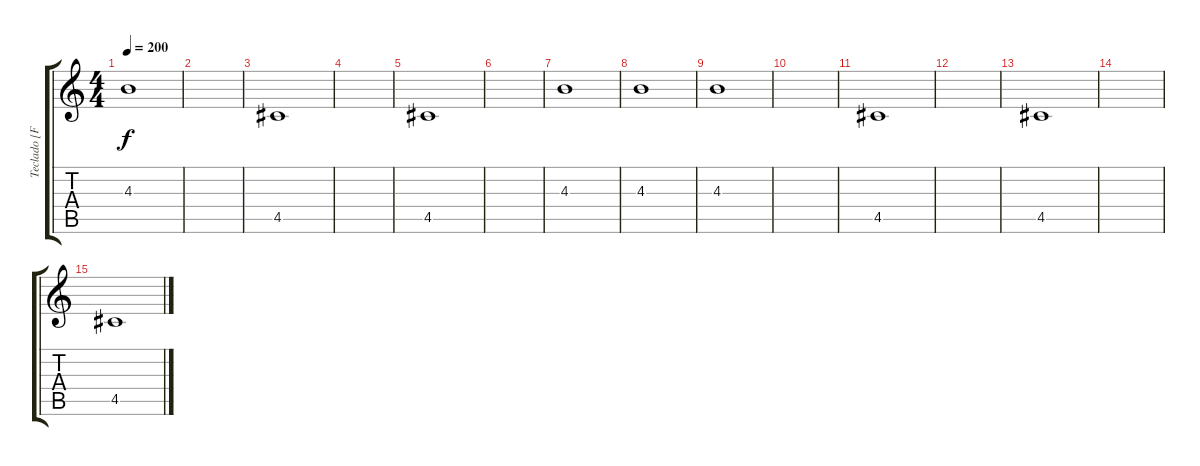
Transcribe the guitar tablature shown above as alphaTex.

\track ("Teclado [Fábio Ribeiro]" "Teclado [F") {instrument fretlessbass}
\staff {score tabs}
\tuning (E4 B3 G3 D3 A2 E2) {hide}
\ts (4 4)
\tempo 200
\clef g2
\ks c
4.3.1{dy f} |
|
4.5.1 |
|
4.5.1 |
|
4.3.1 |
4.3.1 |
4.3.1 |
|
4.5.1 |
|
4.5.1 |
|
4.5.1
